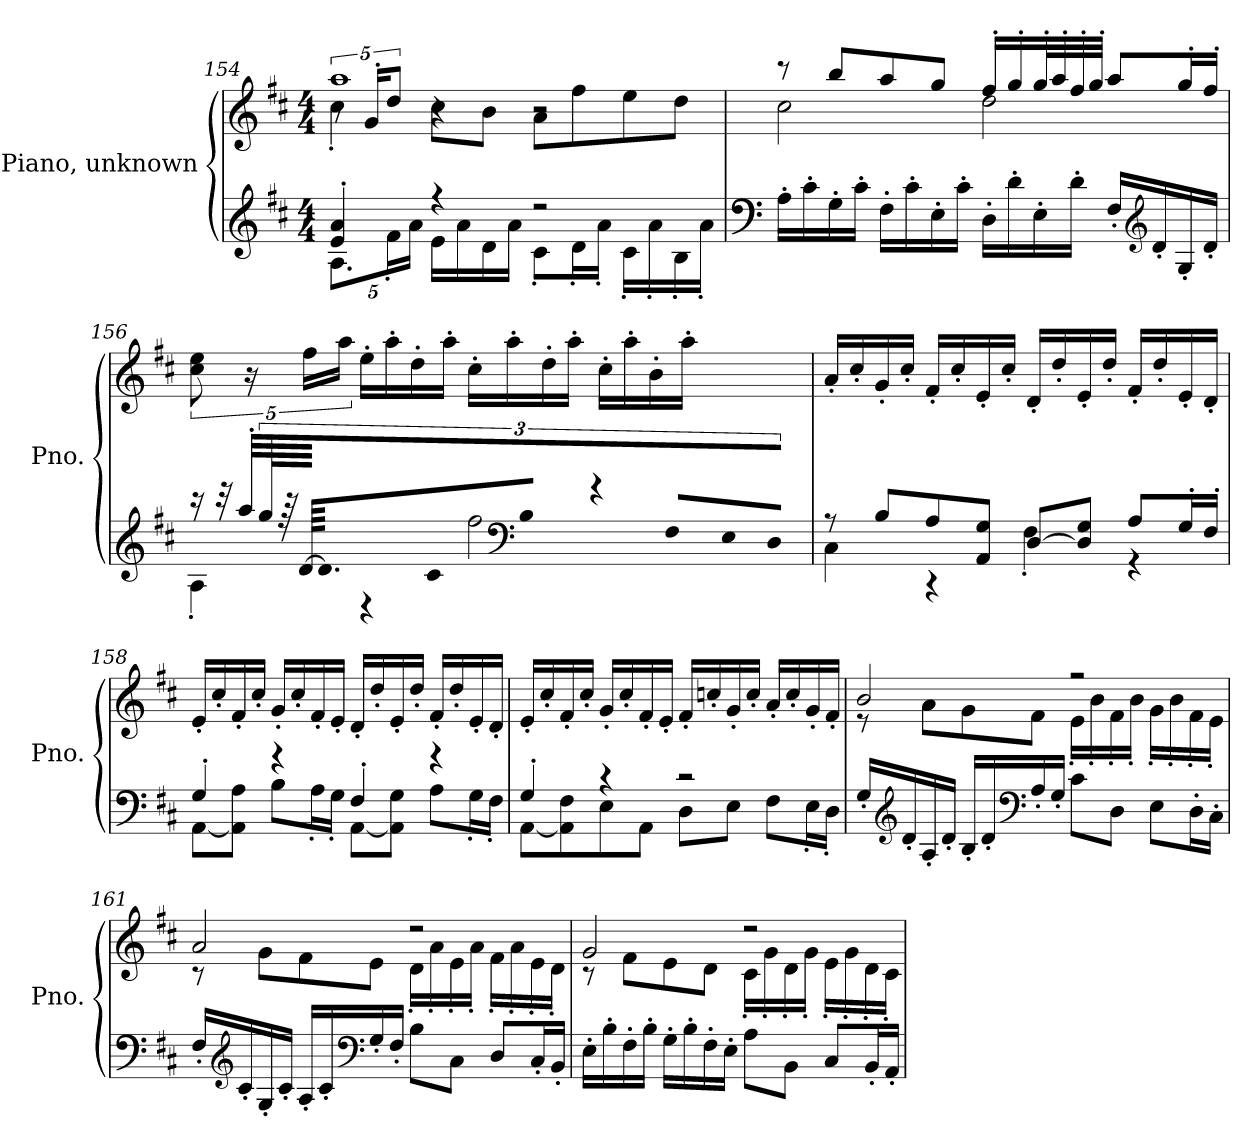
**kern	**kern
*part1	*part1
*staff2	*staff1
*I"Piano, unknown	*
*I'Pno.	*
!!LO:LB:g=z
*clefG2	*clefG2
*k[f#c#]	*k[f#c#]
*M4/4	*M4/4
=154	=154
*^	*
*	*Xbrackettup	*
*	*	*^
*	*	*	*^
4e/' 4a/'	10.A\L	1aa	4cc#'\	10r
.	.	.	.	20g'/KL
.	20f#'\L	.	.	10dd/J
.	20a\JJ	.	.	.
4r	16e\LL	.	8cc#\L	4r
.	16a\	.	.	.
.	16d\	.	8b\J	.
.	16a\JJ	.	.	.
2r	8c#'\L	.	8a\L	2r
.	16d'\L	.	8ff#\	.
.	16a'\JJ	.	.	.
.	16c#'\LL	.	8ee\	.
.	16a'\	.	.	.
.	16B'\	.	8dd\J	.
.	16a'\JJ	.	.	.
*v	*v	*	*	*
*	*v	*v	*v
=155	=155
*clefF4	*
*	*^
16A'\LL	8r	2cc#\
16c#'\	.	.
16G'\	8bb/L	.
16c#'\JJ	.	.
16F#'\LL	8aa/	.
16c#'\	.	.
16E'\	8gg/J	.
16c#'\JJ	.	.
16D'\LL	16ff#'/LL	2dd\
16d'\	16gg'/	.
16E'\	32gg'/L	.
.	32aa'/	.
16d'\JJ	32ff#'/	.
.	32gg'/JJJ	.
16F#'/LL	8aa/L	.
*clefG2	*	*
16d'/	.	.
16G'/	16gg'/L	.
16d'/JJ	16ff#'/JJ	.
*	*v	*v
!!LO:LB:g=z
=156	=156
*^	*
16r	4A'\	10cc#\ 10ee\
32r	.	.
32aa'/LLL	.	.
.	.	20r
*brackettup	*	*
96gg/JJJk	.	.
96r	.	.
[96d/KKLL	.	.
.	.	20ff#\LL
16.d/J]	.	.
.	.	20aa\JJ
8c#/	4r	16ee'\LL
.	.	16aa'\
*clefF4	*	*
8B/J	.	16dd'\
.	.	16aa'\JJ
8r	2A\	16cc#'\LL
.	.	16aa'\
8F#/L	.	16dd'\
.	.	16aa'\JJ
8E/	.	16cc#'\LL
.	.	16aa'\
8D/J	.	16b'\
.	.	16aa'\JJ
=157	=157	=157
8r	4C#\	16a'/LL
.	.	16cc#'/
8B/L	.	16g'/
.	.	16cc#'/JJ
8A/	4r	16f#'/LL
.	.	16cc#'/
8AA/ 8G/J	.	16e'/
.	.	16cc#'/JJ
[8D/L	4F#'\	16d'/LL
.	.	16dd'/
8D/] 8G/J	.	16e'/
.	.	16dd'/JJ
8A/L	4r	16f#'/LL
.	.	16dd'/
16G'/L	.	16e'/
16F#'/JJ	.	16d'/JJ
!!LO:LB:g=z
=158	=158	=158
4G'/	[8AA\L	16e'/LL
.	.	16cc#'/
.	8AA\] 8A\J	16f#'/
.	.	16cc#'/JJ
4r	8B\L	16g'/LL
.	.	16cc#'/
.	16A'\L	16f#'/
.	16G'\JJ	16e'/JJ
4F#'/	[8AA\L	16d'/LL
.	.	16dd'/
.	8AA\] 8G\J	16e'/
.	.	16dd'/JJ
4r	8A\L	16f#'/LL
.	.	16dd'/
.	16G'\L	16e'/
.	16F#'\JJ	16d'/JJ
=159	=159	=159
4G'/	[8AA\L	16e'/LL
.	.	16cc#'/
.	8AA\] 8F#\	16f#'/
.	.	16cc#'/JJ
4r	8E\	16g'/LL
.	.	16cc#'/
.	8AA\J	16f#'/
.	.	16e'/JJ
2r	8D\L	16f#'/LL
.	.	16ccn'/
.	8E\J	16g'/
.	.	16cc'/JJ
.	8F#\L	16a'/LL
.	.	16cc'/
.	16E'\L	16g'/
.	16D'\JJ	16f#'/JJ
*v	*v	*
!!LO:LB:g=z
=160	=160
*	*^
16G'/LL	2b/	8r
*clefG2	*	*
16d'/	.	.
16A'/	.	8a\L
16d'/JJ	.	.
16B'/LL	.	8g\
16d'/	.	.
*clefF4	*	*
16A'/	.	8f#\J
16G'/JJ	.	.
8c#\L	2r	16e'\LL
.	.	16b'\
8D\J	.	16f#'\
.	.	16b'\JJ
8E\L	.	16g'\LL
.	.	16b'\
16D'\L	.	16f#'\
16C#'\JJ	.	16e'\JJ
=161	=161	=161
16F#'/LL	2a/	8r
*clefG2	*	*
16c#'/	.	.
16G'/	.	8g\L
16c#'/JJ	.	.
16A'/LL	.	8f#\
16c#'/	.	.
*clefF4	*	*
16G'/	.	8e\J
16F#'/JJ	.	.
8B\L	2r	16d'\LL
.	.	16a'\
8C#\J	.	16e'\
.	.	16a'\JJ
8D/L	.	16f#'\LL
.	.	16a'\
16C#'/L	.	16e'\
16BB'/JJ	.	16d'\JJ
!!LO:LB:g=z	!!
=162	=162	=162
16E'\LL	2g/	8r
16B'\	.	.
16F#'\	.	8f#\L
16B'\JJ	.	.
16G'\LL	.	8e\
16B'\	.	.
16F#'\	.	8d\J
16E'\JJ	.	.
8A\L	2r	16c#'\LL
.	.	16g'\
8BB\J	.	16d'\
.	.	16g'\JJ
8C#/L	.	16e'\LL
.	.	16g'\
16BB'/L	.	16d'\
16AA'/JJ	.	16c#'\JJ
*	*v	*v
=	=
*-	*-
